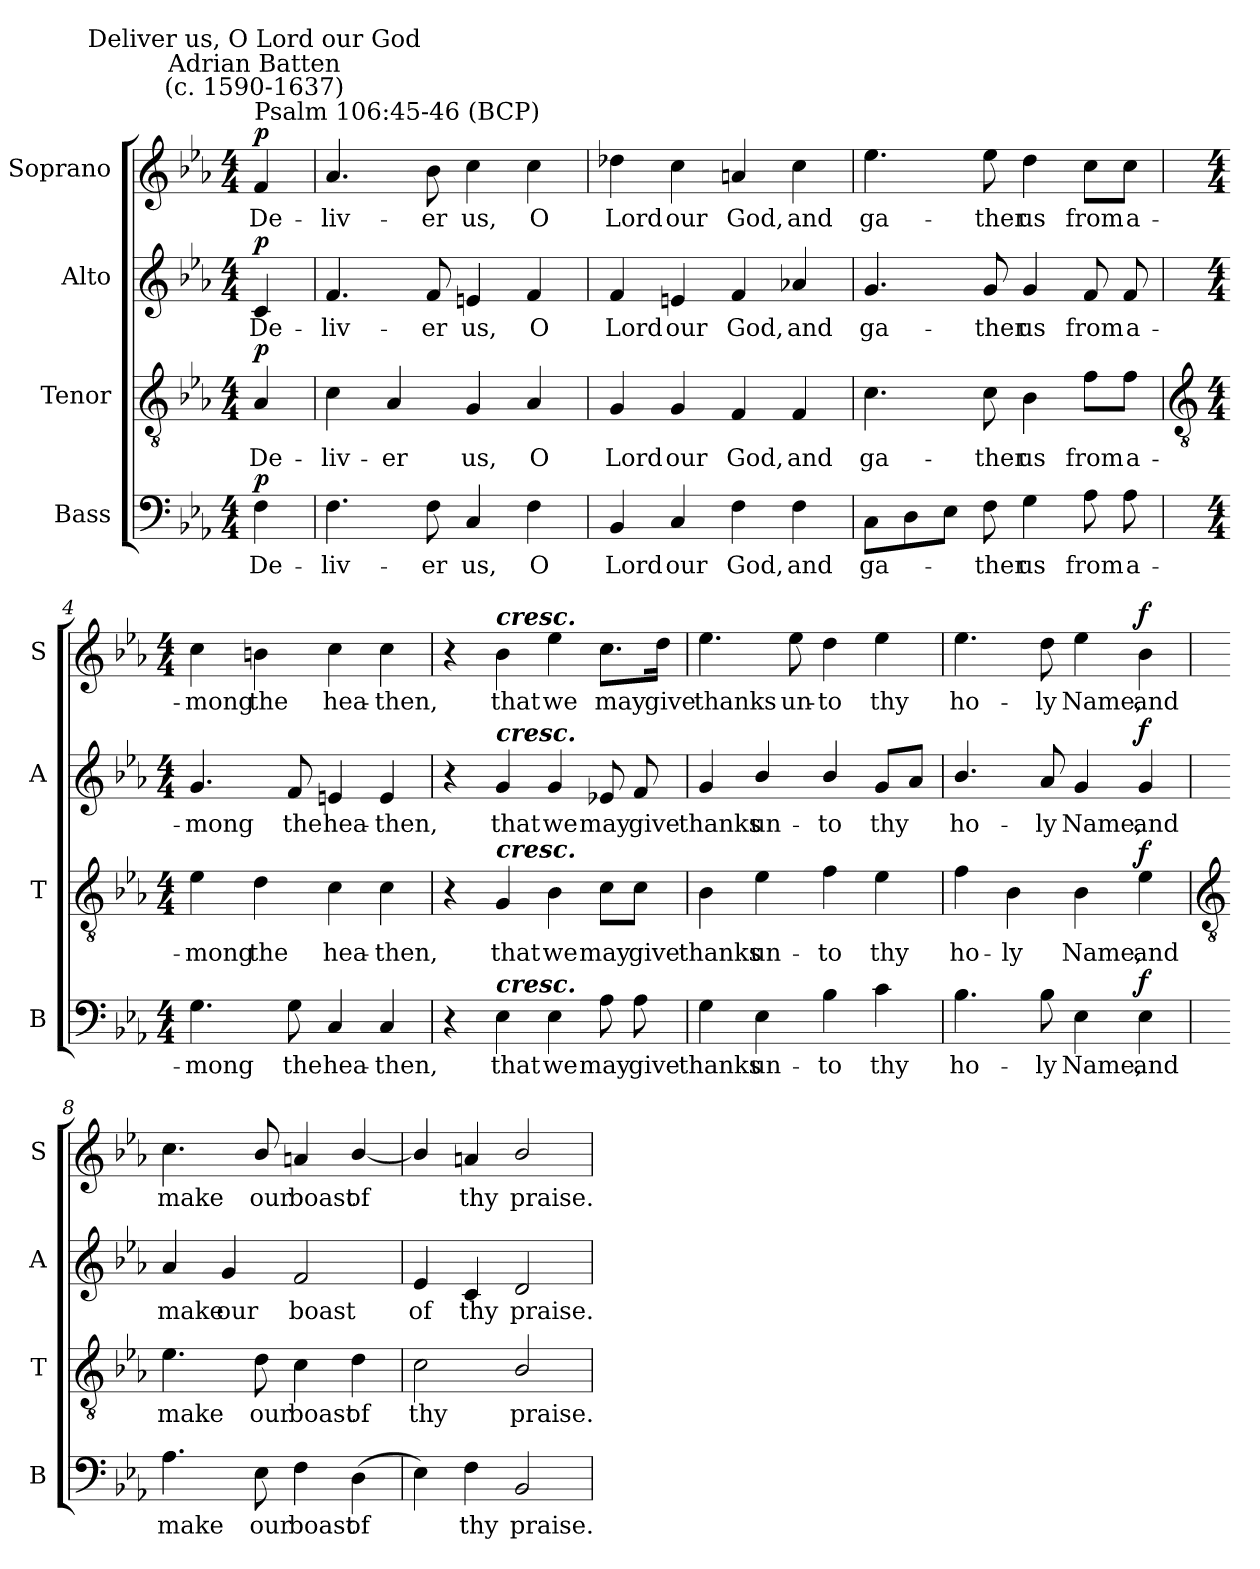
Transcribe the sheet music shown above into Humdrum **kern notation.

**kern	**text	**dynam	**kern	**text	**dynam	**kern	**text	**dynam	**kern	**text	**dynam
*part4	*part4	*part4	*part3	*part3	*part3	*part2	*part2	*part2	*part1	*part1	*part1
*staff4	*staff4	*staff4	*staff3	*staff3	*staff3	*staff2	*staff2	*staff2	*staff1	*staff1	*staff1
*I"Bass	*	*	*I"Tenor	*	*	*I"Alto	*	*	*I"Soprano	*	*
*I'B	*	*	*I'T	*	*	*I'A	*	*	*I'S	*	*
*clefF4	*	*	*clefGv2	*	*	*clefG2	*	*	*clefG2	*	*
*k[b-e-a-]	*	*	*k[b-e-a-]	*	*	*k[b-e-a-]	*	*	*k[b-e-a-]	*	*
*E-:	*	*	*E-:	*	*	*E-:	*	*	*E-:	*	*
*M4/4	*	*	*M4/4	*	*	*M4/4	*	*	*M4/4	*	*
=	=	=	=	=	=	=	=	=	=	=	=
!	!	!	!	!	!	!	!	!	!LO:TX:a:t=Psalm 106&colon;45-46 (BCP)	!	!
!	!	!	!	!	!	!	!	!	!LO:TX:a:cj:t=Adrian Batten\n(c. 1590-1637)	!	!
!	!	!	!	!	!	!	!	!	!LO:TX:a:cj:t=Deliver us, O Lord our God	!	!
!	!LO:LY:b	!LO:DY:b	!	!LO:LY:b	!LO:DY:b	!	!LO:LY:b	!LO:DY:b	!	!LO:LY:b	!LO:DY:b
4F	De-	p	4A-	De-	p	4c	De-	p	4f	De-	p
=1	=1	=1	=1	=1	=1	=1	=1	=1	=1	=1	=1
!	!LO:LY:b	!	!	!LO:LY:b	!	!	!LO:LY:b	!	!	!LO:LY:b	!
4.F	-liv-	.	4c	-liv-	.	4.f	-liv-	.	4.a-	-liv-	.
!	!	!	!	!LO:LY:b	!	!	!	!	!	!	!
.	.	.	4A-	-er	.	.	.	.	.	.	.
!	!LO:LY:b	!	!	!	!	!	!LO:LY:b	!	!	!LO:LY:b	!
8F	-er	.	.	.	.	8f	-er	.	8b-	-er	.
!	!LO:LY:b	!	!	!LO:LY:b	!	!	!LO:LY:b	!	!	!LO:LY:b	!
4C	us,	.	4G	us,	.	4en	us,	.	4cc	us,	.
!	!LO:LY:b	!	!	!LO:LY:b	!	!	!LO:LY:b	!	!	!LO:LY:b	!
4F	O	.	4A-	O	.	4f	O	.	4cc	O	.
=2	=2	=2	=2	=2	=2	=2	=2	=2	=2	=2	=2
!	!LO:LY:b	!	!	!LO:LY:b	!	!	!LO:LY:b	!	!	!LO:LY:b	!
4BB-	Lord	.	4G	Lord	.	4f	Lord	.	4dd-X	Lord	.
!	!LO:LY:b	!	!	!LO:LY:b	!	!	!LO:LY:b	!	!	!LO:LY:b	!
4C	our	.	4G	our	.	4en	our	.	4cc	our	.
!	!LO:LY:b	!	!	!LO:LY:b	!	!	!LO:LY:b	!	!	!LO:LY:b	!
4F	God,	.	4F	God,	.	4f	God,	.	4an	God,	.
!	!LO:LY:b	!	!	!LO:LY:b	!	!	!LO:LY:b	!	!	!LO:LY:b	!
4F	and	.	4F	and	.	4a-X	and	.	4cc	and	.
=3	=3	=3	=3	=3	=3	=3	=3	=3	=3	=3	=3
!	!LO:LY:b	!	!	!LO:LY:b	!	!	!LO:LY:b	!	!	!LO:LY:b	!
8CL	ga-	.	4.c	ga-	.	4.g	ga-	.	4.ee-	ga-	.
8D	.	.	.	.	.	.	.	.	.	.	.
8E-J	.	.	.	.	.	.	.	.	.	.	.
!	!LO:LY:b	!	!	!LO:LY:b	!	!	!LO:LY:b	!	!	!LO:LY:b	!
8F	ther	.	8c	-ther	.	8g	-ther	.	8ee-	-ther	.
!	!LO:LY:b	!	!	!LO:LY:b	!	!	!LO:LY:b	!	!	!LO:LY:b	!
4G	us	.	4B-	us	.	4g	us	.	4dd	us	.
!	!LO:LY:b	!	!	!LO:LY:b	!	!	!LO:LY:b	!	!	!LO:LY:b	!
8A-	from	.	8f\L	from	.	8f	from	.	8cc\L	from	.
!	!LO:LY:b	!	!	!LO:LY:b	!	!	!LO:LY:b	!	!	!LO:LY:b	!
8A-	a-	.	8f\J	a-	.	8f	a-	.	8cc\J	a-	.
!!LO:LB:g=z
=4	=4	=4	=4	=4	=4	=4	=4	=4	=4	=4	=4
*	*	*	*clefGv2	*	*	*	*	*	*	*	*
*M4/4	*	*	*M4/4	*	*	*M4/4	*	*	*M4/4	*	*
!	!LO:LY:b	!	!	!LO:LY:b	!	!	!LO:LY:b	!	!	!LO:LY:b	!
4.G	-mong	.	4e-	-mong	.	4.g	-mong	.	4cc	-mong	.
!	!	!	!	!LO:LY:b	!	!	!	!	!	!LO:LY:b	!
.	.	.	4d	the	.	.	.	.	4bn	the	.
!	!LO:LY:b	!	!	!	!	!	!LO:LY:b	!	!	!	!
8G	the	.	.	.	.	8f	the	.	.	.	.
!	!LO:LY:b	!	!	!LO:LY:b	!	!	!LO:LY:b	!	!	!LO:LY:b	!
4C	hea-	.	4c	hea-	.	4en	hea-	.	4cc	hea-	.
!	!LO:LY:b	!	!	!LO:LY:b	!	!	!LO:LY:b	!	!	!LO:LY:b	!
4C	-then,	.	4c	-then,	.	4e	-then,	.	4cc	-then,	.
=5	=5	=5	=5	=5	=5	=5	=5	=5	=5	=5	=5
4r	.	.	4r	.	.	4r	.	.	4r	.	.
!	!	!	!	!	!	!	!	!	!LO:TX:a:Bi:t=cresc.	!	!
!	!	!	!	!	!	!LO:TX:a:Bi:t=cresc.	!	!	!	!	!
!	!	!	!LO:TX:a:Bi:t=cresc.	!	!	!	!	!	!	!	!
!LO:TX:a:Bi:t=cresc.	!	!	!	!	!	!	!	!	!	!	!
!	!LO:LY:b	!	!	!LO:LY:b	!	!	!LO:LY:b	!	!	!LO:LY:b	!
4E-	that	.	4G	that	.	4g	that	.	4b-	that	.
!	!LO:LY:b	!	!	!LO:LY:b	!	!	!LO:LY:b	!	!	!LO:LY:b	!
4E-	we	.	4B-	we	.	4g	we	.	4ee-	we	.
!	!LO:LY:b	!	!	!LO:LY:b	!	!	!LO:LY:b	!	!	!LO:LY:b	!
8A-	may	.	8c\L	may	.	8e-X	may	.	8.cc\L	may	.
!	!LO:LY:b	!	!	!LO:LY:b	!	!	!LO:LY:b	!	!	!	!
8A-	give	.	8c\J	give	.	8f	give	.	.	.	.
!	!	!	!	!	!	!	!	!	!	!LO:LY:b	!
.	.	.	.	.	.	.	.	.	16dd\Jk	give	.
=6	=6	=6	=6	=6	=6	=6	=6	=6	=6	=6	=6
!	!LO:LY:b	!	!	!LO:LY:b	!	!	!LO:LY:b	!	!	!LO:LY:b	!
4G	thanks	.	4B-	thanks	.	4g	thanks	.	4.ee-	thanks	.
!	!LO:LY:b	!	!	!LO:LY:b	!	!	!LO:LY:b	!	!	!	!
4E-	un-	.	4e-	un-	.	4b-/	un-	.	.	.	.
!	!	!	!	!	!	!	!	!	!	!LO:LY:b	!
.	.	.	.	.	.	.	.	.	8ee-	un-	.
!	!LO:LY:b	!	!	!LO:LY:b	!	!	!LO:LY:b	!	!	!LO:LY:b	!
4B-	-to	.	4f	-to	.	4b-/	-to	.	4dd	-to	.
!	!LO:LY:b	!	!	!LO:LY:b	!	!	!LO:LY:b	!	!	!LO:LY:b	!
4c	thy	.	4e-	thy	.	8gL	thy	.	4ee-	thy	.
.	.	.	.	.	.	8a-J	.	.	.	.	.
=7	=7	=7	=7	=7	=7	=7	=7	=7	=7	=7	=7
!	!LO:LY:b	!	!	!LO:LY:b	!	!	!LO:LY:b	!	!	!LO:LY:b	!
4.B-	ho-	.	4f	ho-	.	4.b-/	ho-	.	4.ee-	ho-	.
!	!	!	!	!LO:LY:b	!	!	!	!	!	!	!
.	.	.	4B-	-ly	.	.	.	.	.	.	.
!	!LO:LY:b	!	!	!	!	!	!LO:LY:b	!	!	!LO:LY:b	!
8B-	-ly	.	.	.	.	8a-	-ly	.	8dd	-ly	.
!	!LO:LY:b	!	!	!LO:LY:b	!	!	!LO:LY:b	!	!	!LO:LY:b	!
4E-	Name,	.	4B-	Name,	.	4g	Name,	.	4ee-	Name,	.
!	!LO:LY:b	!LO:DY:b	!	!LO:LY:b	!LO:DY:b	!	!LO:LY:b	!LO:DY:b	!	!LO:LY:b	!LO:DY:b
4E-	and	f	4e-	and	f	4g	and	f	4b-	and	f
!!LO:LB:g=z
=8	=8	=8	=8	=8	=8	=8	=8	=8	=8	=8	=8
*	*	*	*clefGv2	*	*	*	*	*	*	*	*
!	!LO:LY:b	!	!	!LO:LY:b	!	!	!LO:LY:b	!	!	!LO:LY:b	!
4.A-	make	.	4.e-	make	.	4a-	make	.	4.cc	make	.
!	!	!	!	!	!	!	!LO:LY:b	!	!	!	!
.	.	.	.	.	.	4g	our	.	.	.	.
!	!LO:LY:b	!	!	!LO:LY:b	!	!	!	!	!	!LO:LY:b	!
8E-	our	.	8d	our	.	.	.	.	8b-/	our	.
!	!LO:LY:b	!	!	!LO:LY:b	!	!	!LO:LY:b	!	!	!LO:LY:b	!
4F	boast	.	4c	boast	.	2f	boast	.	4an	boast	.
!	!LO:LY:b	!	!	!LO:LY:b	!	!	!	!	!	!LO:LY:b	!
(>4D	of	.	4d	of	.	.	.	.	[4b-/	of	.
=9	=9	=9	=9	=9	=9	=9	=9	=9	=9	=9	=9
!	!	!	!	!LO:LY:b	!	!	!LO:LY:b	!	!	!	!
4E-)	.	.	2c	thy	.	4e-	of	.	4b-/]	.	.
!	!LO:LY:b	!	!	!	!	!	!LO:LY:b	!	!	!LO:LY:b	!
4F	thy	.	.	.	.	4c	thy	.	4an	thy	.
!	!LO:LY:b	!	!	!LO:LY:b	!	!	!LO:LY:b	!	!	!LO:LY:b	!
2BB-	praise.	.	2B-/	praise.	.	2d	praise.	.	2b-/	praise.	.
=	=	=	=	=	=	=	=	=	=	=	=
*-	*-	*-	*-	*-	*-	*-	*-	*-	*-	*-	*-
